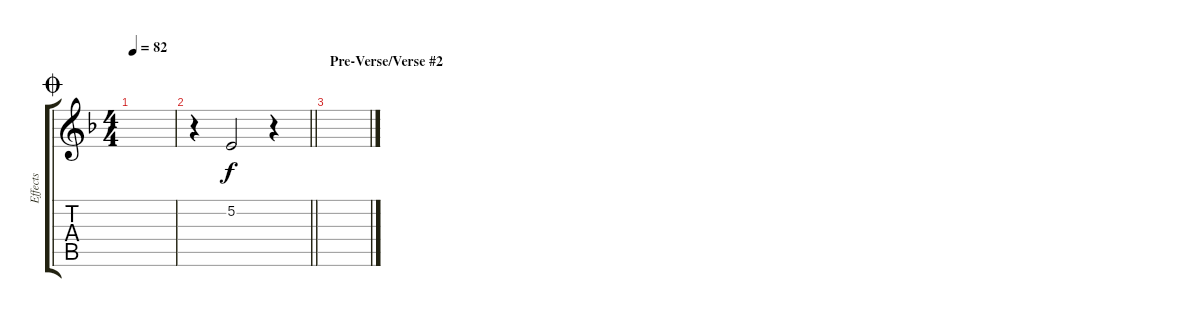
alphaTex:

\track ("Effects" "Effects") {instrument reversecymbal}
\staff {score tabs}
\tuning (E4 B3 G3 D3 A2 E2) {hide}
\ts (4 4)
\jump coda
\tempo 82
\clef g2
\ks f
|
\barLineRight lightlight
r.4 5.2.2 r.4 |
\section ("" "Pre-Verse/Verse #2")
